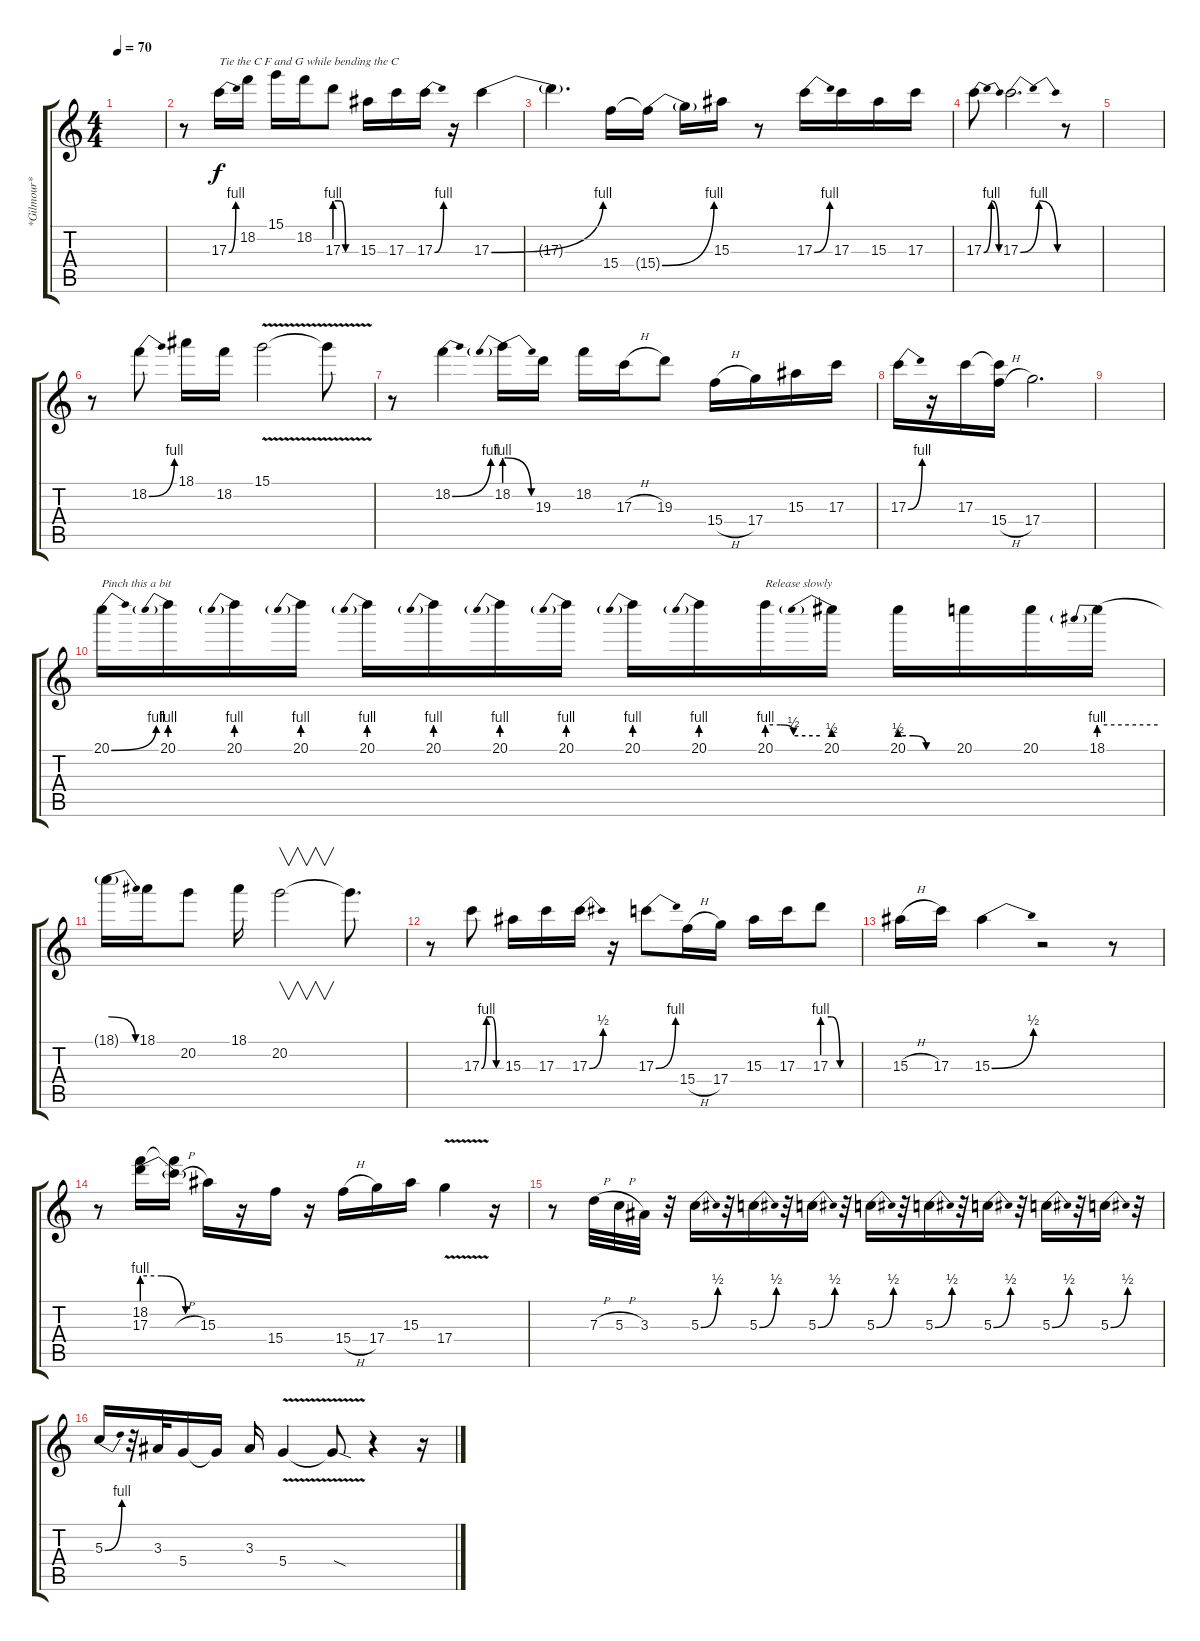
\track ("*Gilmour* (Electric w/Fuzz)" "*Gilmour* ") {instrument overdrivenguitar}
\staff {score tabs}
\tuning (E4 B3 G3 D3 A2 E2) {hide}
\ts (4 4)
\tempo 70
\clef g2
\ks c
|
r.8 17.3{be (bend 0 0 60 4)}.16{txt "Tie the C F and G while bending the C"} 18.2.16 15.1.16 18.2.16 17.3{be (custom 0 4 15 4 30 0 60 0)}.8 15.3.16 17.3.16 17.3{be (bend 0 0 60 4)}.16 r.16 17.3{be (bend 0 0 60 4)}.4 |
17.3{t}.4{d} 15.4.16 15.4{be (bend 0 0 60 4) t}.16 15.4{t}.16 15.3.16 r.8 17.3{be (bend 0 0 60 4)}.16 17.3.16 15.3.16 17.3.16 |
17.3{be (bendrelease 0 0 15 4 30 4 60 0)}.8 17.3{be (bendrelease 0 0 15 4 45 4 60 0)}.2{d} r.8 |
|
r.8 18.2{be (bend 0 0 60 4)}.8 18.1.16 18.2.16 15.1{v}.2 15.1{t}.8 |
r.8 18.2{be (bend 0 0 60 4)}.4 18.2{be (prebendrelease 0 4 60 0)}.16 19.3.16 18.2.16 17.3{h}.16 19.3.8 15.4{h}.16 17.4.16 15.3.16 17.3.16 |
17.3{be (bend 0 0 60 4)}.16 r.16 17.3.16 (17.3{t} 15.4{h}).16 17.4.2{d} |
|
20.1{be (bend 0 0 60 4)}.16{txt "Pinch this a bit"} 20.1{be (prebend 0 4 60 4)}.16 20.1{be (prebend 0 4 60 4)}.16 20.1{be (prebend 0 4 60 4)}.16 20.1{be (prebend 0 4 60 4)}.16 20.1{be (prebend 0 4 60 4)}.16 20.1{be (prebend 0 4 60 4)}.16 20.1{be (prebend 0 4 60 4)}.16 20.1{be (prebend 0 4 60 4)}.16 20.1{be (prebend 0 4 60 4)}.16 20.1{be (custom 0 4 15 4 30 2 60 2)}.16{txt "Release slowly"} 20.1{be (prebend 0 2 60 2)}.16 20.1{be (custom 0 2 15 2 30 0 60 0)}.16 20.1.16 20.1.16 18.1{be (prebend 0 4 60 4)}.16 |
18.1{be (release 0 4 60 0) t}.16 18.1.16 20.2.8 18.1.16 20.2.2{v} 20.2{t}.8{d} |
r.8 17.3{be (custom 0 0 15 4 30 4 45 0 60 0)}.8 15.3.16 17.3.16 17.3{be (bend 0 0 60 2)}.16 r.16 17.3{be (bend 0 0 60 4)}.8 15.4{h}.16 17.4.16 15.3.16 17.3.16 17.3{be (custom 0 4 15 4 30 0 60 0)}.8 |
15.3{h}.16 17.3.16 15.3{be (bend 0 0 60 2)}.4 r.2 r.8 |
r.8 (18.2 17.3{be (custom 0 4 20 4 45 0 60 0)}).16 (18.2{t} 17.3{h t}).16 15.3.16 r.16 15.4.16 r.16 15.4{h}.16 17.4.16 15.3.16 17.4{v}.4 r.16 |
r.8 7.3{h}.32 5.3{h}.32 3.3.32 r.32 5.3{be (bend 0 0 60 2)}.16 r.32 5.3{be (bend 0 0 60 2)}.16 r.32 5.3{be (bend 0 0 60 2)}.16 r.32 5.3{be (bend 0 0 60 2)}.16 r.32 5.3{be (bend 0 0 60 2)}.16 r.32 5.3{be (bend 0 0 60 2)}.16 r.32 5.3{be (bend 0 0 60 2)}.16 r.32 5.3{be (bend 0 0 60 2)}.16 r.32 |
5.3{be (bend 0 0 60 4)}.16 r.32 3.3.32 5.4.16 5.4{t}.16 3.3.16 5.4{v}.4 5.4{sod t}.8 r.4 r.16
